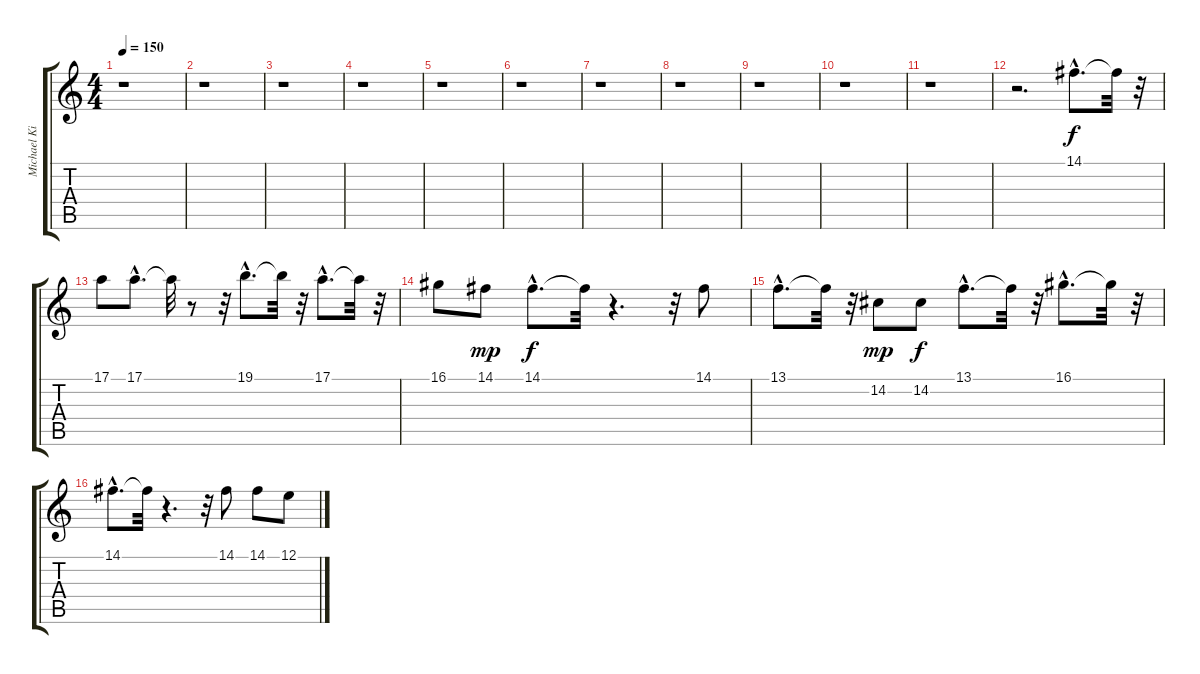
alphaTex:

\track ("Michael Kiske" "Michael Ki") {instrument fx5brightness}
\staff {score tabs}
\tuning (E4 B3 G3 D3 A2 E2) {hide}
\ts (4 4)
\tempo 150
\clef g2
\ks c
r.1{dy f} |
r.1 |
r.1 |
r.1 |
r.1 |
r.1 |
r.1 |
r.1 |
r.1 |
r.1 |
r.1 |
r.2{d} 14.1{hac}.8{d} 14.1{t}.32 r.32 |
17.1.8 17.1{hac}.8{d} 17.1{t}.32 r.8 r.32 19.1{hac}.8{d} 19.1{t}.32 r.32 17.1{hac}.8{d} 17.1{t}.32 r.32 |
16.1.8 14.1.8{dy mp} 14.1{hac}.8{d dy f} 14.1{t}.32 r.4{d} r.32 14.1.8 |
13.1{hac}.8{d} 13.1{t}.32 r.32 14.2.8{dy mp} 14.2.8{dy f} 13.1{hac}.8{d} 13.1{t}.32 r.32 16.1{hac}.8{d} 16.1{t}.32 r.32 |
14.1{hac}.8{d} 14.1{t}.32 r.4{d} r.32 14.1.8 14.1.8 12.1.8
